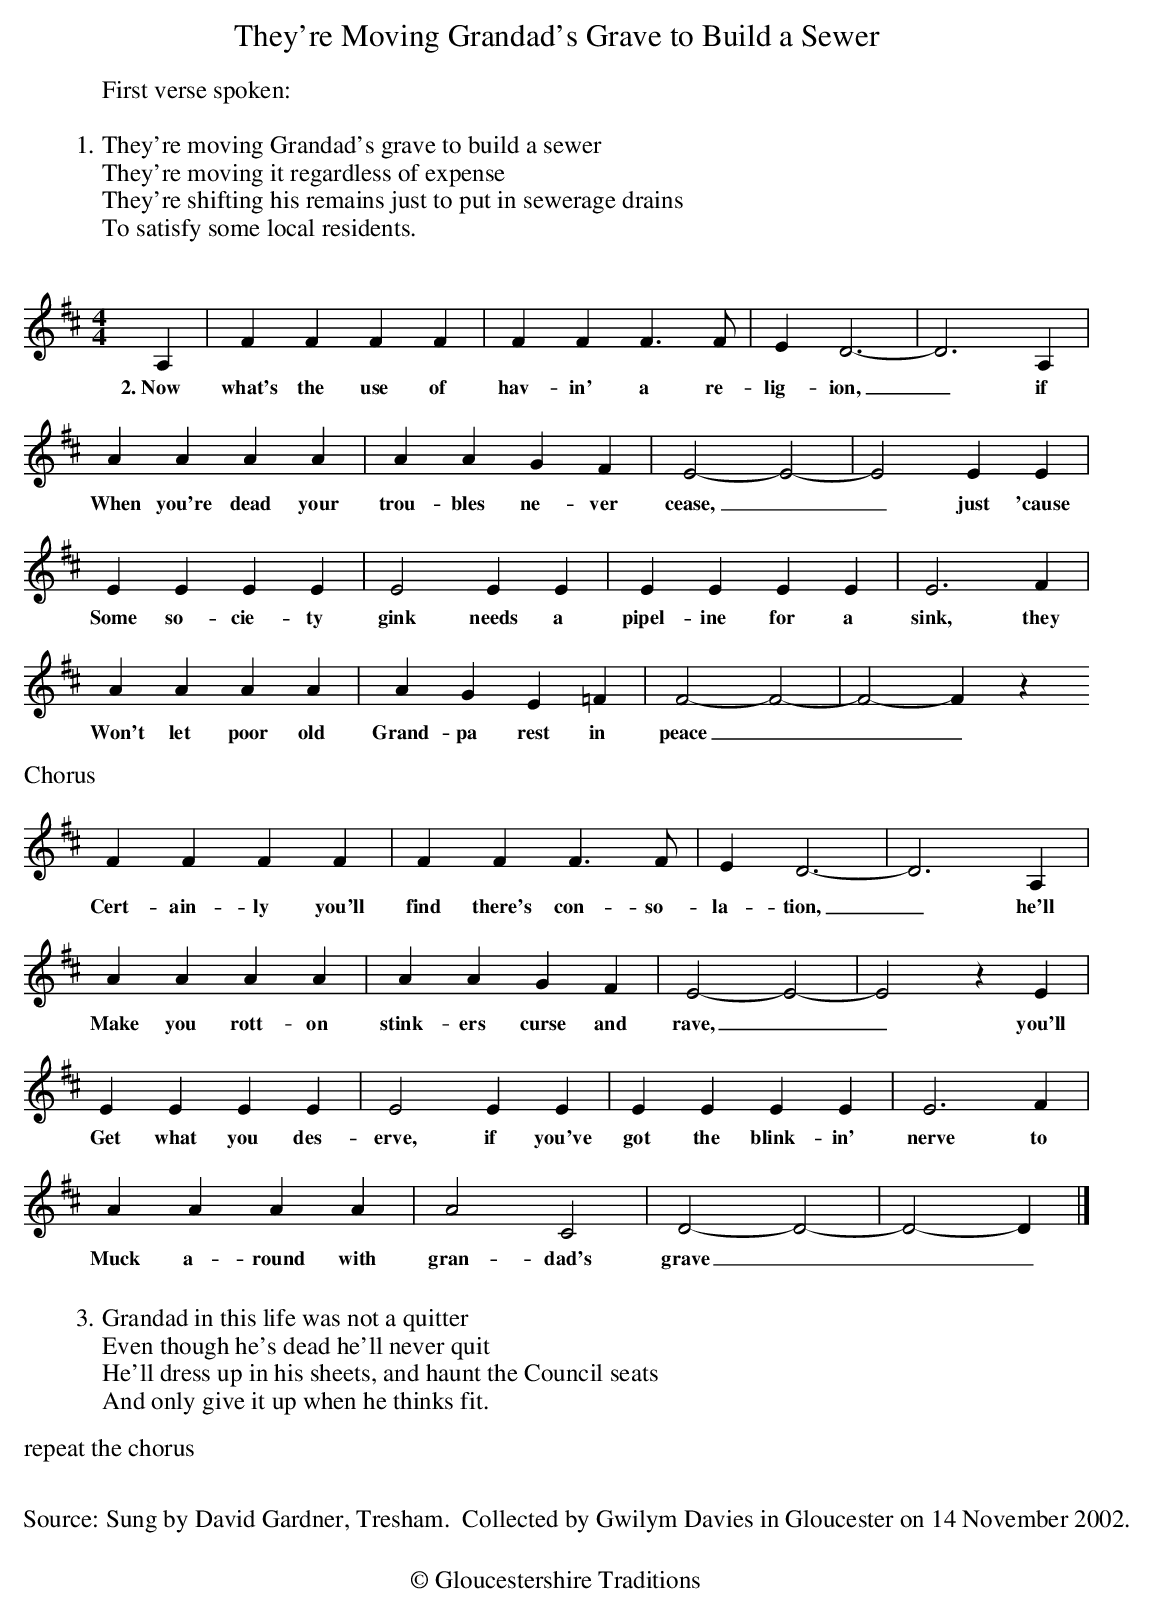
X:1
T:They're Moving Grandad's Grave to Build a Sewer
M:4/4
L:1/4
K:D
W:First verse spoken:
W:
W:1.They're moving Grandad's grave to build a sewer
W:They're moving it regardless of expense
W:They're shifting his remains just to put in sewerage drains
W:To satisfy some local residents.
W:
%%text
A,|FFFF|FFF>F|ED3-|D3A,|
w:2.~Now what's the use of hav-in' a re-lig-ion,_ if
AAAA|AAGF|E2-E2|-E2EE|
w:When you're dead your trou-bles ne-ver cease,__ just 'cause
EEEE|E2EE|EEEE|E3F|
w:Some so-cie-ty gink needs a pipel-ine for a sink, they
AAAA|AGE=F|F2-F2|-F2-Fz
w:Won't let poor old Grand-pa rest in peace___
%%text
%%text Chorus
FFFF|FFF>F|ED3-|D3A,|
w:Cert-ain-ly you'll find there's con-so-la-tion,_ he'll
AAAA|AAGF|E2-E2|-E2zE|
w:Make you rott-on stink-ers curse and rave,__ you'll
EEEE|E2EE|EEEE|E3F|
w:Get what you des-erve, if you've got the blink-in' nerve to
AAAA|A2C2|D2-D2|-D2-D|]
w:Muck a-round with gran-dad's grave___
W:
W:3.Grandad in this life was not a quitter
W:Even though he's dead he'll never quit
W:He'll dress up in his sheets, and haunt the Council seats
W:And only give it up when he thinks fit.
